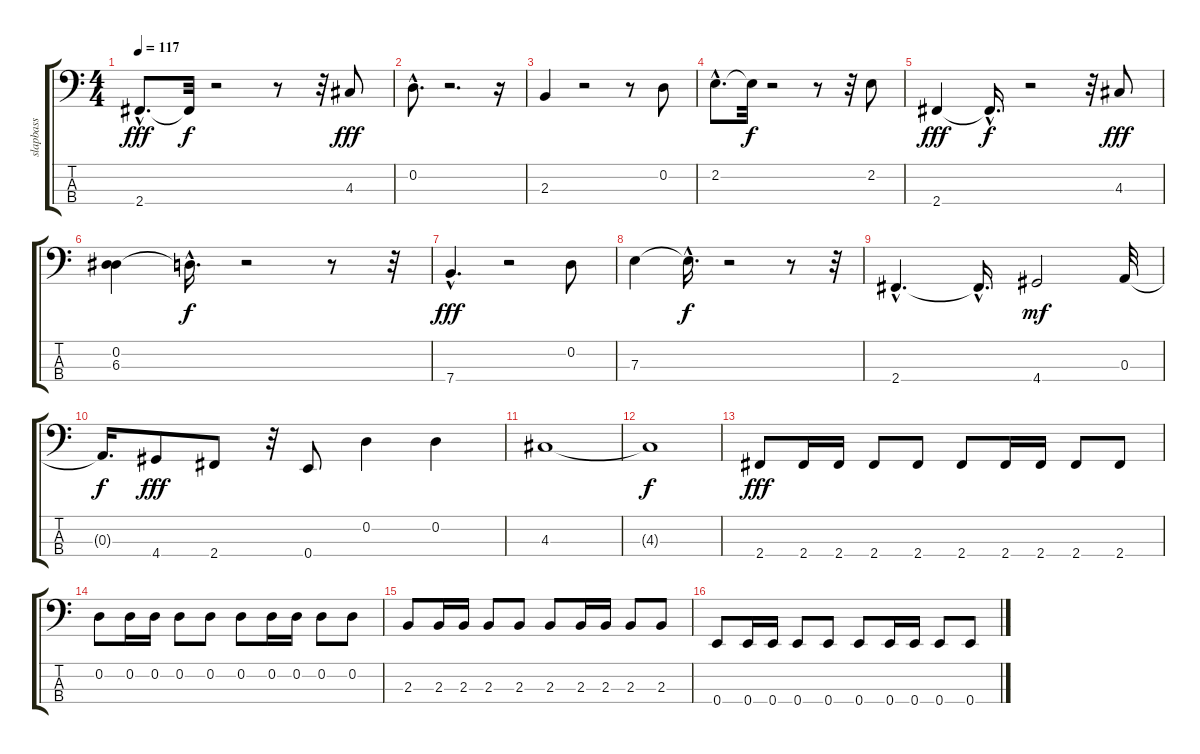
\track ("slapbass" "slapbass") {instrument electricbasspick}
\staff {score tabs}
\tuning (G2 D2 A1 E1) {hide}
\ts (4 4)
\tempo 117
\clef f4
\ks c
2.4{hac}.8{d dy fff} 2.4{t}.32{dy f} r.2 r.8 r.32 4.3.8{dy fff} |
0.2{hac}.8{d} r.2{d} r.16 |
2.3.4 r.2 r.8 0.2.8 |
2.2{hac}.8{d} 2.2{t}.32{dy f} r.2 r.8 r.32 2.2.8 |
2.4.4{dy fff} 2.4{hac t}.16{d dy f} r.2 r.32 4.3.8{dy fff} |
(0.2 6.3).4 0.2{hac t}.16{d dy f} r.2 r.8 r.32 |
7.4{hac}.4{d dy fff} r.2 0.2.8 |
7.3.4 7.3{hac t}.16{d dy f} r.2 r.8 r.32 |
2.4{hac}.4{d} 2.4{hac t}.16{d} 4.4.2{dy mf} 0.3.32 |
0.3{t}.16{d dy f} 4.4.8{dy fff} 2.4.8 r.32 0.4.8 0.2.4 0.2.4 |
4.3.1 |
4.3{t}.1{dy f} |
2.4.8{dy fff} 2.4.16 2.4.16 2.4.8 2.4.8 2.4.8 2.4.16 2.4.16 2.4.8 2.4.8 |
0.2.8 0.2.16 0.2.16 0.2.8 0.2.8 0.2.8 0.2.16 0.2.16 0.2.8 0.2.8 |
2.3.8 2.3.16 2.3.16 2.3.8 2.3.8 2.3.8 2.3.16 2.3.16 2.3.8 2.3.8 |
0.4.8 0.4.16 0.4.16 0.4.8 0.4.8 0.4.8 0.4.16 0.4.16 0.4.8 0.4.8
